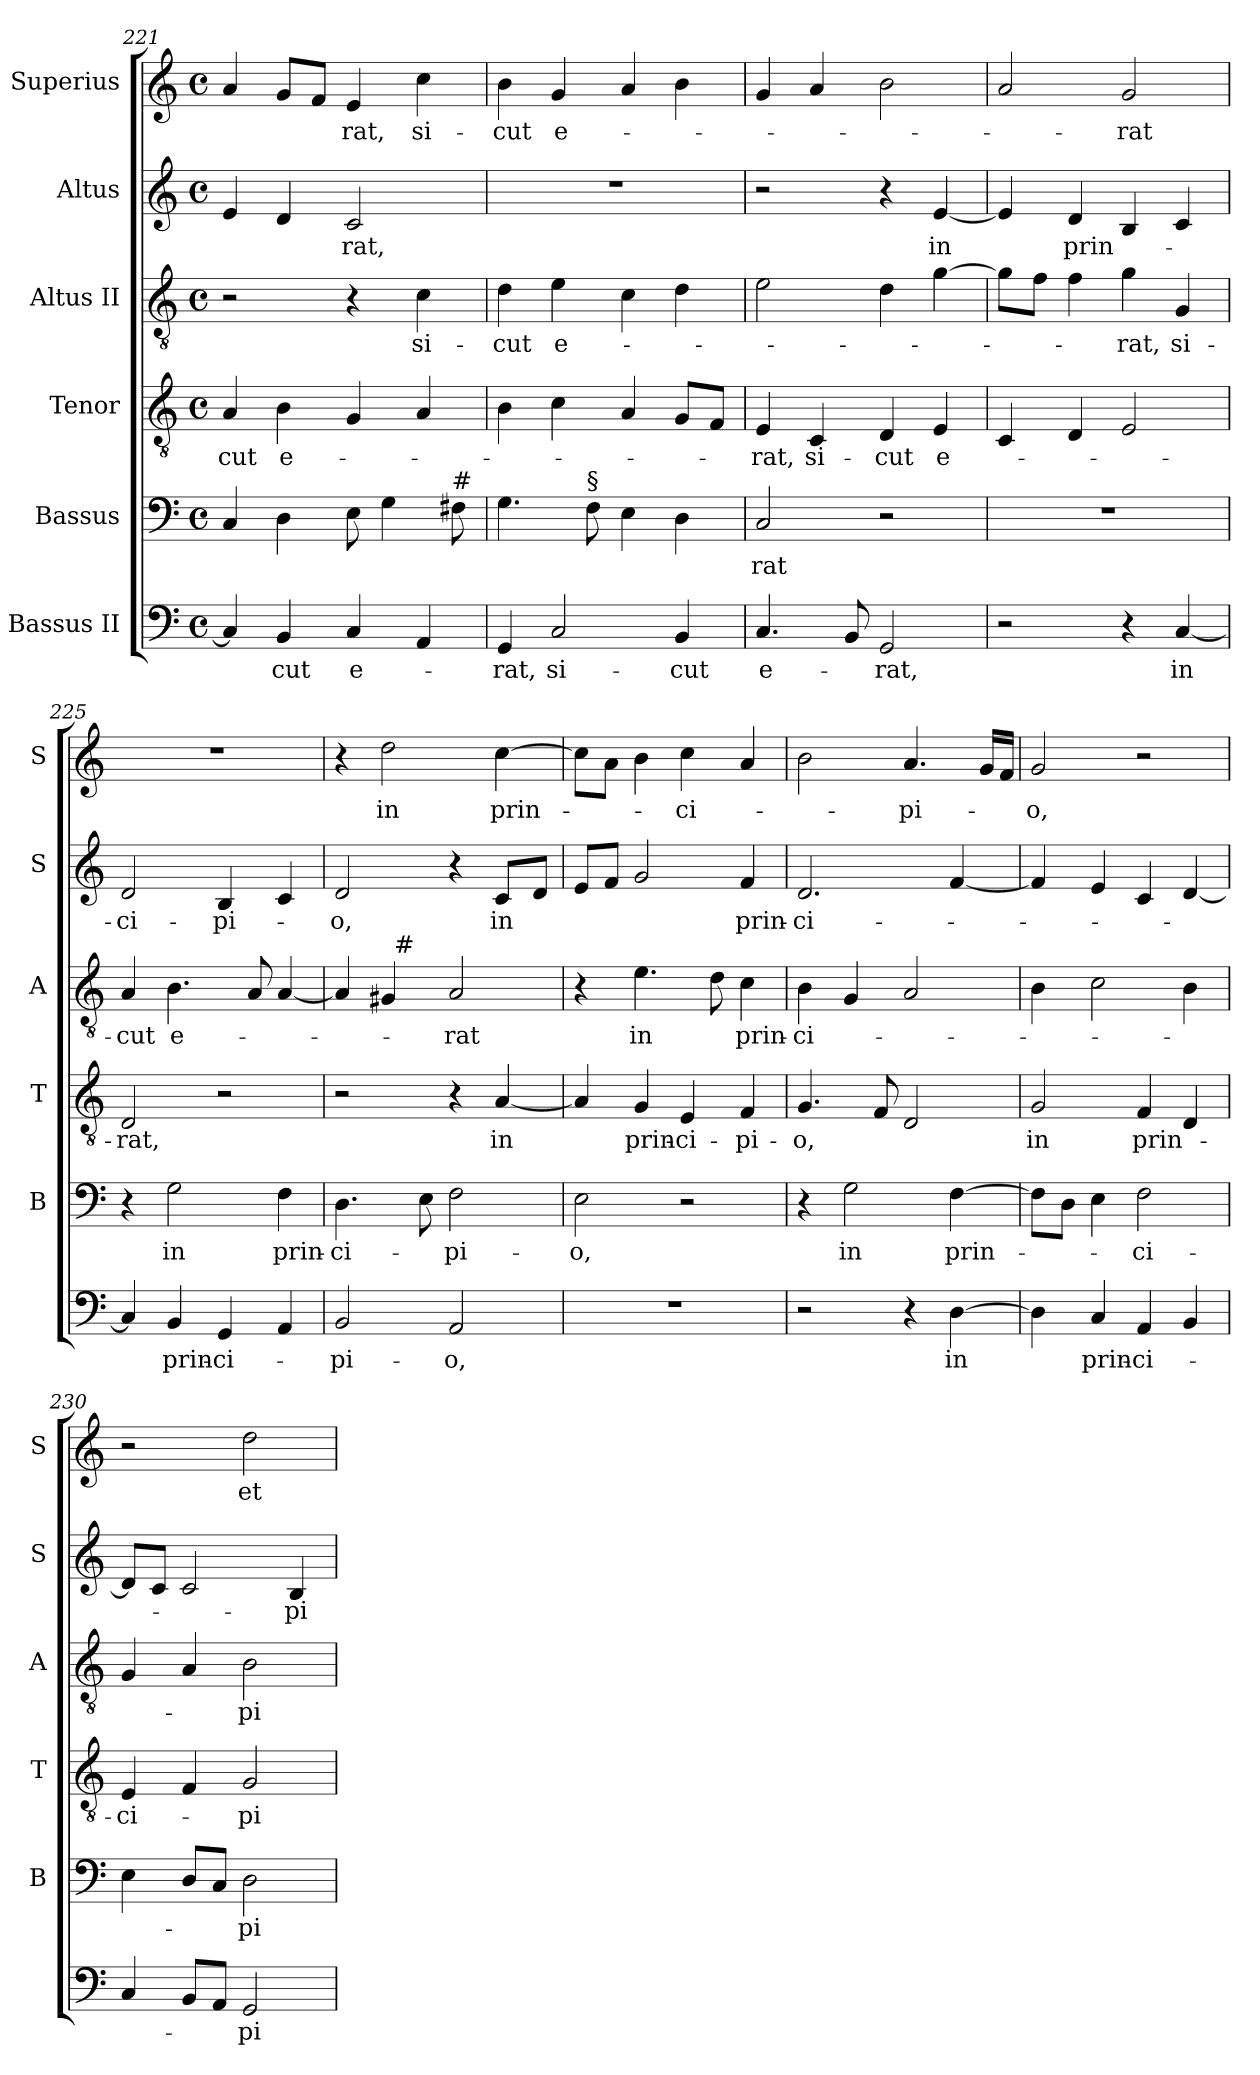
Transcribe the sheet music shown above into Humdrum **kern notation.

**kern	**text	**kern	**text	**kern	**text	**kern	**text	**kern	**text	**kern	**text
*part6	*part6	*part5	*part5	*part4	*part4	*part3	*part3	*part2	*part2	*part1	*part1
*staff6	*staff6	*staff5	*staff5	*staff4	*staff4	*staff3	*staff3	*staff2	*staff2	*staff1	*staff1
*I"Bassus II	*	*I"Bassus	*	*I"Tenor	*	*I"Altus II	*	*I"Altus	*	*I"Superius	*
*	*	*I'B	*	*I'T	*	*I'A	*	*I'S	*	*I'S	*
*clefF4	*	*clefF4	*	*clefGv2	*	*clefGv2	*	*clefG2	*	*clefG2	*
*	*	*	*	*ITrd7c12	*	*	*	*	*	*	*
*k[]	*	*k[]	*	*k[]	*	*k[]	*	*k[]	*	*k[]	*
*C:	*	*C:	*	*C:	*	*C:	*	*C:	*	*C:	*
*M4/4	*	*M4/4	*	*M4/4	*	*M4/4	*	*M4/4	*	*M4/4	*
*met(c)	*	*met(c)	*	*met(c)	*	*met(c)	*	*met(c)	*	*met(c)	*
=221	=221	=221	=221	=221	=221	=221	=221	=221	=221	=221	=221
!	!	!	!	!	!LO:LY:b	!	!	!	!	!	!
4C/]	.	4C/	.	4AA/	-cut	2r	.	4e/	.	4a/	.
!	!LO:LY:b	!	!	!	!LO:LY:b	!	!	!	!	!	!
4BB/	-cut	4D\	.	4BB\	e-	.	.	4d/	.	8g/L	.
.	.	.	.	.	.	.	.	.	.	8f/J	.
!	!LO:LY:b	!	!	!	!	!	!	!	!LO:LY:b	!	!LO:LY:b
4C/	e-	8E\	.	4GG/	.	4r	.	2c/	-rat,	4e/	-rat,
.	.	4G\	.	.	.	.	.	.	.	.	.
!	!	!	!	!	!	!	!LO:LY:b	!	!	!	!LO:LY:b
4AA/	.	.	.	4AA/	.	4c\	si-	.	.	4cc\	si-
!	!	!LO:TX:a:t=#	!	!	!	!	!	!	!	!	!
.	.	8F#\	.	.	.	.	.	.	.	.	.
=222	=222	=222	=222	=222	=222	=222	=222	=222	=222	=222	=222
!	!LO:LY:b	!	!	!	!	!	!LO:LY:b	!	!	!	!LO:LY:b
4GG/	-rat,	4.G\	.	4BB\	.	4d\	-cut	1r	.	4b\	-cut
!	!LO:LY:b	!	!	!	!	!	!LO:LY:b	!	!	!	!LO:LY:b
2C/	si-	.	.	4C\	.	4e\	e-	.	.	4g/	e-
!	!	!LO:TX:a:t=§	!	!	!	!	!	!	!	!	!
.	.	8F\	.	.	.	.	.	.	.	.	.
.	.	4E\	.	4AA/	.	4c\	.	.	.	4a/	.
!	!LO:LY:b	!	!	!	!	!	!	!	!	!	!
4BB/	-cut	4D\	.	8GG/L	.	4d\	.	.	.	4b\	.
.	.	.	.	8FF/J	.	.	.	.	.	.	.
=223	=223	=223	=223	=223	=223	=223	=223	=223	=223	=223	=223
!	!LO:LY:b	!	!LO:LY:b	!	!LO:LY:b	!	!	!	!	!	!
4.C/	e-	2C/	-rat	4EE/	-rat,	2e\	.	2r	.	4g/	.
!	!	!	!	!	!LO:LY:b	!	!	!	!	!	!
.	.	.	.	4CC/	si-	.	.	.	.	4a/	.
8BB/	.	.	.	.	.	.	.	.	.	.	.
!	!LO:LY:b	!	!	!	!LO:LY:b	!	!	!	!	!	!
2GG/	-rat,	2r	.	4DD/	-cut	4d\	.	4r	.	2b\	.
!	!	!	!	!	!LO:LY:b	!	!	!	!LO:LY:b	!	!
.	.	.	.	4EE/	e-	[>4g\	.	[<4e/	in	.	.
=224	=224	=224	=224	=224	=224	=224	=224	=224	=224	=224	=224
2r	.	1r	.	4CC/	.	8g\L]	.	4e/]	.	2a/	.
.	.	.	.	.	.	8f\J	.	.	.	.	.
!	!	!	!	!	!	!	!	!	!LO:LY:b	!	!
.	.	.	.	4DD/	.	4f\	.	4d/	prin-	.	.
!	!	!	!	!	!	!	!LO:LY:b	!	!	!	!LO:LY:b
4r	.	.	.	2EE/	.	4g\	-rat,	4B/	.	2g/	-rat
!	!LO:LY:b	!	!	!	!	!	!LO:LY:b	!	!	!	!
[<4C/	in	.	.	.	.	4G/	si-	4c/	.	.	.
!!LO:PB:g=z
=225	=225	=225	=225	=225	=225	=225	=225	=225	=225	=225	=225
!	!	!	!	!	!LO:LY:b	!	!LO:LY:b	!	!LO:LY:b	!	!
4C/]	.	4r	.	2DD/	-rat,	4A/	-cut	2d/	-ci-	1r	.
!	!LO:LY:b	!	!LO:LY:b	!	!	!	!LO:LY:b	!	!	!	!
4BB/	prin-	2G\	in	.	.	4.B\	e-	.	.	.	.
!	!LO:LY:b	!	!	!	!	!	!	!	!LO:LY:b	!	!
4GG/	-ci-	.	.	2r	.	.	.	4B/	-pi-	.	.
.	.	.	.	.	.	8A/	.	.	.	.	.
!	!	!	!LO:LY:b	!	!	!	!	!	!	!	!
4AA/	.	4F\	prin-	.	.	[<4A/	.	4c/	.	.	.
=226	=226	=226	=226	=226	=226	=226	=226	=226	=226	=226	=226
!	!LO:LY:b	!	!LO:LY:b	!	!	!	!	!	!LO:LY:b	!	!
*	*	*	*	*	*	*^	*	*	*	*	*
2BB/	-pi-	4.D\	-ci-	2r	.	4A/]	4ryy	.	2d/	-o,	4r	.
!	!	!	!	!	!	!	!	!	!	!	!	!LO:LY:b
.	.	.	.	.	.	4G#/	32ryy	.	.	.	2dd\	in
!	!	!	!	!	!	!	!LO:TX:a:t=#	!	!	!	!	!
.	.	.	.	.	.	.	2ryy	.	.	.	.	.
.	.	8E\	.	.	.	.	.	.	.	.	.	.
!	!LO:LY:b	!	!LO:LY:b	!	!	!	!	!LO:LY:b	!	!	!	!
2AA/	-o,	2F\	-pi-	4r	.	2A/	.	-rat	4r	.	.	.
!	!	!	!	!	!LO:LY:b	!	!	!	!	!LO:LY:b	!	!LO:LY:b
.	.	.	.	[<4AA/	in	.	.	.	8c/L	in	[>4cc\	prin-
.	.	.	.	.	.	.	8..ryy	.	.	.	.	.
.	.	.	.	.	.	.	.	.	8d/J	.	.	.
=227	=227	=227	=227	=227	=227	=227	=227	=227	=227	=227	=227	=227
!	!	!	!LO:LY:b	!	!	!	!	!	!	!	!	!
*	*	*	*	*	*	*v	*v	*	*	*	*	*
1r	.	2E\	-o,	4AA/]	.	4r	.	8e/L	.	8cc\L]	.
.	.	.	.	.	.	.	.	8f/J	.	8a\J	.
!	!	!	!	!	!LO:LY:b	!	!LO:LY:b	!	!	!	!
.	.	.	.	4GG/	prin-	4.e\	in	2g/	.	4b\	.
!	!	!	!	!	!LO:LY:b	!	!	!	!	!	!LO:LY:b
.	.	2r	.	4EE/	-ci-	.	.	.	.	4cc\	-ci-
.	.	.	.	.	.	8d\	.	.	.	.	.
!	!	!	!	!	!LO:LY:b	!	!LO:LY:b	!	!LO:LY:b	!	!
.	.	.	.	4FF/	-pi-	4c\	prin-	4f/	prin-	4a/	.
=228	=228	=228	=228	=228	=228	=228	=228	=228	=228	=228	=228
!	!	!	!	!	!LO:LY:b	!	!LO:LY:b	!	!LO:LY:b	!	!
2r	.	4r	.	4.GG/	-o,	4B\	-ci-	2.d/	-ci-	2b\	.
!	!	!	!LO:LY:b	!	!	!	!	!	!	!	!
.	.	2G\	in	.	.	4G/	.	.	.	.	.
.	.	.	.	8FF/	.	.	.	.	.	.	.
!	!	!	!	!	!	!	!	!	!	!	!LO:LY:b
4r	.	.	.	2DD/	.	2A/	.	.	.	4.a/	-pi-
!	!LO:LY:b	!	!LO:LY:b	!	!	!	!	!	!	!	!
[>4D\	in	[>4F\	prin-	.	.	.	.	[<4f/	.	.	.
.	.	.	.	.	.	.	.	.	.	16g/LL	.
.	.	.	.	.	.	.	.	.	.	16f/JJ	.
=229	=229	=229	=229	=229	=229	=229	=229	=229	=229	=229	=229
!	!	!	!	!	!LO:LY:b	!	!	!	!	!	!LO:LY:b
4D\]	.	8F\L]	.	2GG/	in	4B\	.	4f/]	.	2g/	-o,
.	.	8D\J	.	.	.	.	.	.	.	.	.
!	!LO:LY:b	!	!	!	!	!	!	!	!	!	!
4C/	prin-	4E\	.	.	.	2c\	.	4e/	.	.	.
!	!LO:LY:b	!	!LO:LY:b	!	!LO:LY:b	!	!	!	!	!	!
4AA/	-ci-	2F\	-ci-	4FF/	prin-	.	.	4c/	.	2r	.
4BB/	.	.	.	4DD/	.	4B\	.	[<4d/	.	.	.
!!LO:LB:g=z
=230	=230	=230	=230	=230	=230	=230	=230	=230	=230	=230	=230
!	!	!	!	!	!LO:LY:b	!	!	!	!	!	!
4C/	.	4E\	.	4EE/	-ci-	4G/	.	8d/L]	.	2r	.
.	.	.	.	.	.	.	.	8c/J	.	.	.
8BB/L	.	8D/L	.	4FF/	.	4A/	.	2c/	.	.	.
8AA/J	.	8C/J	.	.	.	.	.	.	.	.	.
!	!LO:LY:b	!	!LO:LY:b	!	!LO:LY:b	!	!LO:LY:b	!	!	!	!LO:LY:b
2GG/	-pi-	2D\	-pi-	2GG/	-pi-	2B\	-pi-	.	.	2dd\	et
!	!	!	!	!	!	!	!	!	!LO:LY:b	!	!
.	.	.	.	.	.	.	.	4B/	-pi-	.	.
=	=	=	=	=	=	=	=	=	=	=	=
*-	*-	*-	*-	*-	*-	*-	*-	*-	*-	*-	*-
